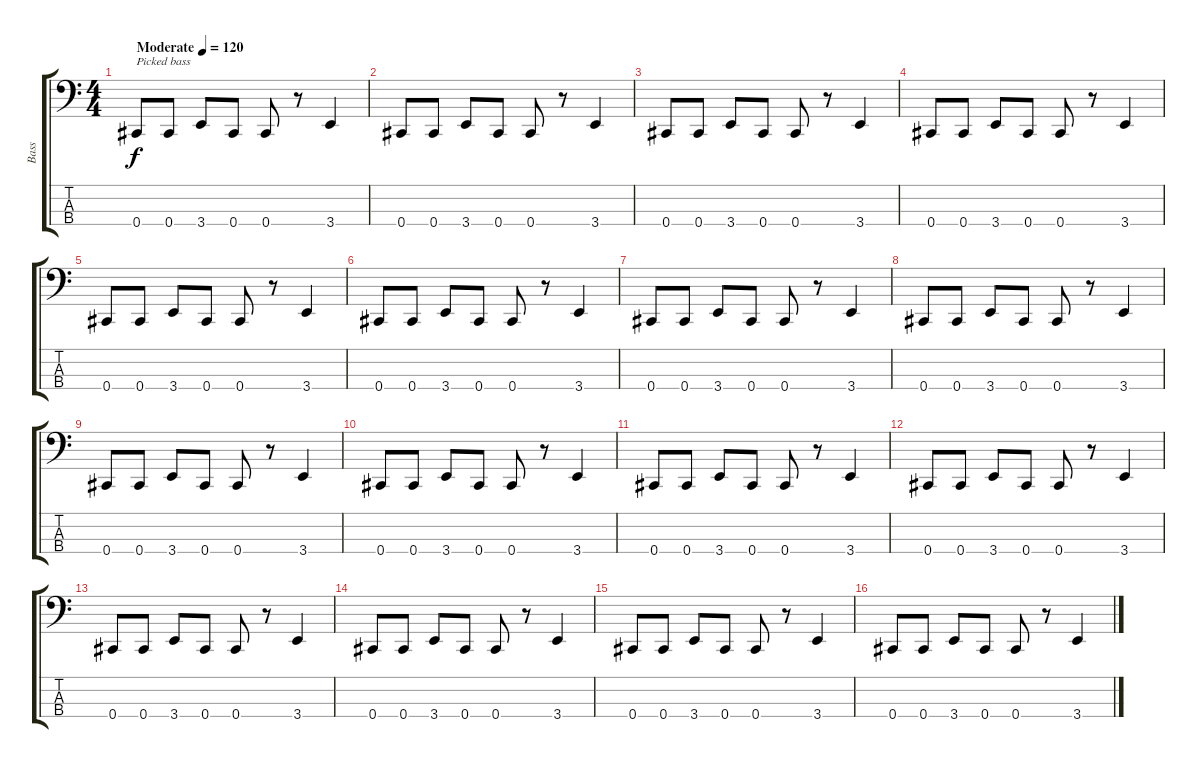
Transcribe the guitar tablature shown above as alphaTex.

\track ("Bass" "Bass") {instrument electricbasspick}
\staff {score tabs}
\tuning (G2 D2 A1 Db1) {hide}
\ts (4 4)
\tempo (120 "Moderate")
\clef f4
\ks c
0.4.8{txt "Picked bass" dy f instrument electricbasspick} 0.4.8 3.4.8 0.4.8 0.4.8 r.8 3.4.4 |
0.4.8 0.4.8 3.4.8 0.4.8 0.4.8 r.8 3.4.4 |
0.4.8 0.4.8 3.4.8 0.4.8 0.4.8 r.8 3.4.4 |
0.4.8 0.4.8 3.4.8 0.4.8 0.4.8 r.8 3.4.4 |
0.4.8 0.4.8 3.4.8 0.4.8 0.4.8 r.8 3.4.4 |
0.4.8 0.4.8 3.4.8 0.4.8 0.4.8 r.8 3.4.4 |
0.4.8 0.4.8 3.4.8 0.4.8 0.4.8 r.8 3.4.4 |
0.4.8 0.4.8 3.4.8 0.4.8 0.4.8 r.8 3.4.4 |
0.4.8 0.4.8 3.4.8 0.4.8 0.4.8 r.8 3.4.4 |
0.4.8 0.4.8 3.4.8 0.4.8 0.4.8 r.8 3.4.4 |
0.4.8 0.4.8 3.4.8 0.4.8 0.4.8 r.8 3.4.4 |
0.4.8 0.4.8 3.4.8 0.4.8 0.4.8 r.8 3.4.4 |
0.4.8 0.4.8 3.4.8 0.4.8 0.4.8 r.8 3.4.4 |
0.4.8 0.4.8 3.4.8 0.4.8 0.4.8 r.8 3.4.4 |
0.4.8 0.4.8 3.4.8 0.4.8 0.4.8 r.8 3.4.4 |
0.4.8 0.4.8 3.4.8 0.4.8 0.4.8 r.8 3.4.4
